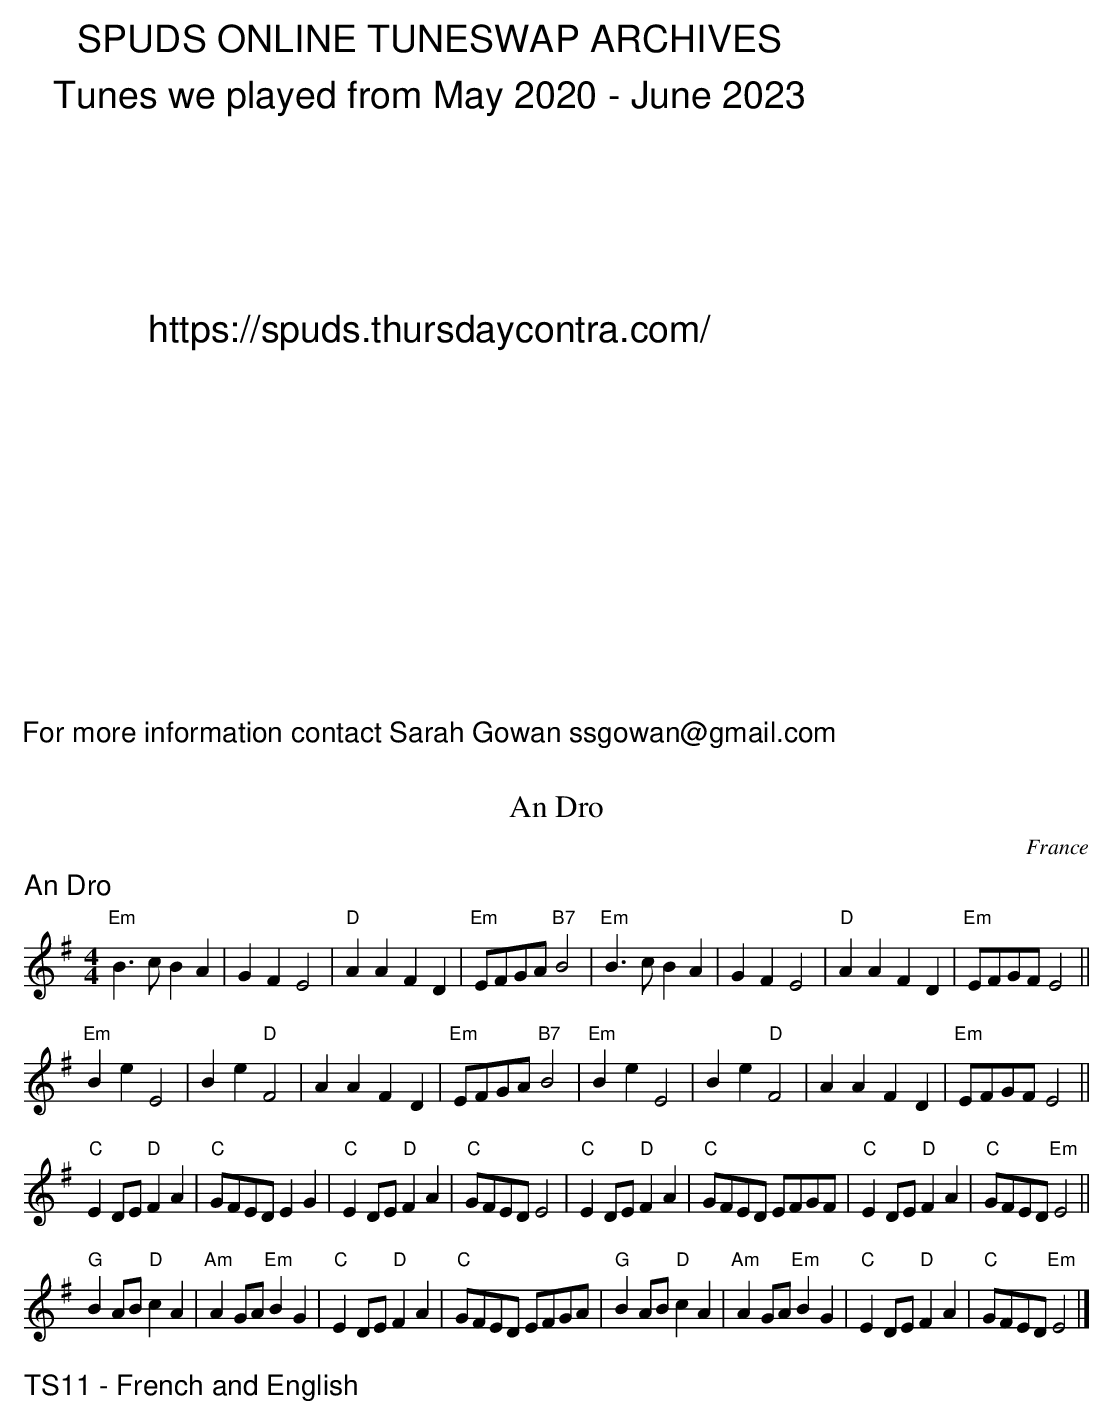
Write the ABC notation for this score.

X:1
T:An Dro
O:France
M:4/4
K:Em
%%text An Dro
"Em"B3c B2A2| G2F2 E4|"D" A2A2 F2D2|"Em" EFGA"B7" B4|"Em"B3c B2A2| G2F2 E4|"D" A2A2 F2D2|"Em" EFGF E4||
"Em"B2e2 E4| B2e2"D" F4| A2A2 F2D2|"Em" EFGA"B7" B4|"Em"B2e2 E4| B2e2"D" F4| A2A2 F2D2|"Em" EFGF E4||
"C"E2DE "D"F2A2| "C"GFED E2G2| "C"E2DE"D" F2A2 | "C"GFED E4|"C"E2DE"D" F2A2| "C"GFED EFGF|"C" E2DE"D" F2A2| "C"GFED "Em"E4||
"G"B2AB"D" c2A2| "Am"A2GA"Em" B2G2|"C" E2DE"D" F2A2|"C" GFED EFGA|"G"B2AB"D" c2A2| "Am"A2GA"Em" B2G2|"C" E2DE"D" F2A2|"C" GFED"Em" E4|]
